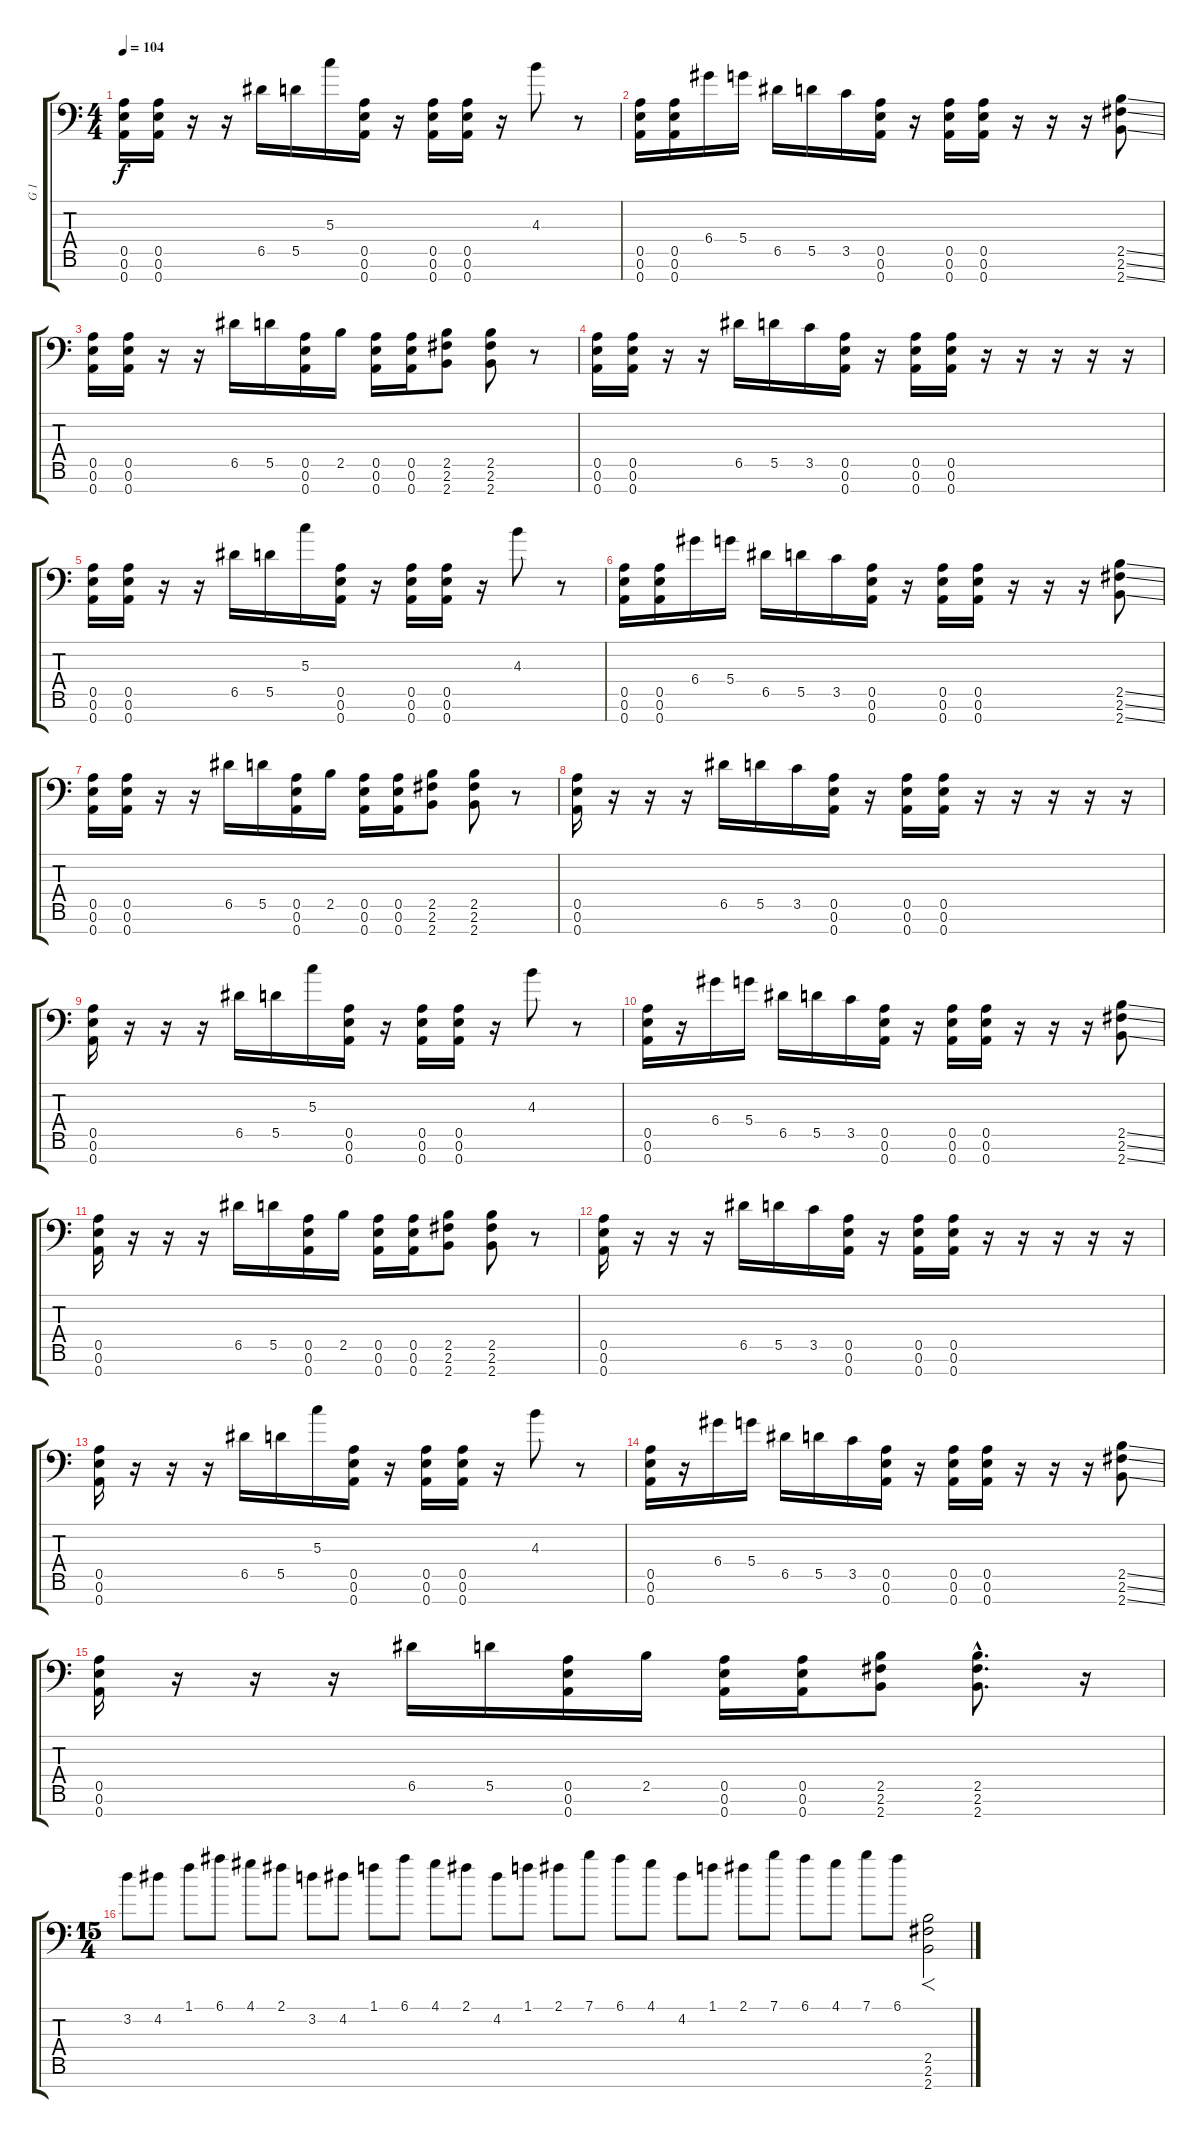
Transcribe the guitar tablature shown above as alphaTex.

\track ("G 1" "G 1") {instrument distortionguitar}
\staff {score tabs}
\tuning (E4 B3 G3 D3 A2 E2 A1) {hide}
\ts (4 4)
\tempo 104
\clef f4
\ks c
(0.5 0.6 0.7).16{dy f} (0.5 0.6 0.7).16 r.16 r.16 6.5.16 5.5.16 5.3.16 (0.5 0.6 0.7).16 r.16 (0.5 0.6 0.7).16 (0.5 0.6 0.7).16 r.16 4.3.8 r.8 |
(0.5 0.6 0.7).16 (0.5 0.6 0.7).16 6.4.16 5.4.16 6.5.16 5.5.16 3.5.16 (0.5 0.6 0.7).16 r.16 (0.5 0.6 0.7).16 (0.5 0.6 0.7).16 r.16 r.16 r.16 (2.5{ss} 2.6{ss} 2.7{ss}).8 |
(0.5 0.6 0.7).16 (0.5 0.6 0.7).16 r.16 r.16 6.5.16 5.5.16 (0.5 0.6 0.7).16 2.5.16 (0.5 0.6 0.7).16 (0.5 0.6 0.7).16 (2.5 2.6 2.7).8 (2.5 2.6 2.7).8 r.8 |
(0.5 0.6 0.7).16 (0.5 0.6 0.7).16 r.16 r.16 6.5.16 5.5.16 3.5.16 (0.5 0.6 0.7).16 r.16 (0.5 0.6 0.7).16 (0.5 0.6 0.7).16 r.16 r.16 r.16 r.16 r.16 |
(0.5 0.6 0.7).16 (0.5 0.6 0.7).16 r.16 r.16 6.5.16 5.5.16 5.3.16 (0.5 0.6 0.7).16 r.16 (0.5 0.6 0.7).16 (0.5 0.6 0.7).16 r.16 4.3.8 r.8 |
(0.5 0.6 0.7).16 (0.5 0.6 0.7).16 6.4.16 5.4.16 6.5.16 5.5.16 3.5.16 (0.5 0.6 0.7).16 r.16 (0.5 0.6 0.7).16 (0.5 0.6 0.7).16 r.16 r.16 r.16 (2.5{ss} 2.6{ss} 2.7{ss}).8 |
(0.5 0.6 0.7).16 (0.5 0.6 0.7).16 r.16 r.16 6.5.16 5.5.16 (0.5 0.6 0.7).16 2.5.16 (0.5 0.6 0.7).16 (0.5 0.6 0.7).16 (2.5 2.6 2.7).8 (2.5 2.6 2.7).8 r.8 |
(0.5 0.6 0.7).16 r.16 r.16 r.16 6.5.16 5.5.16 3.5.16 (0.5 0.6 0.7).16 r.16 (0.5 0.6 0.7).16 (0.5 0.6 0.7).16 r.16 r.16 r.16 r.16 r.16 |
(0.5 0.6 0.7).16 r.16 r.16 r.16 6.5.16 5.5.16 5.3.16 (0.5 0.6 0.7).16 r.16 (0.5 0.6 0.7).16 (0.5 0.6 0.7).16 r.16 4.3.8 r.8 |
(0.5 0.6 0.7).16 r.16 6.4.16 5.4.16 6.5.16 5.5.16 3.5.16 (0.5 0.6 0.7).16 r.16 (0.5 0.6 0.7).16 (0.5 0.6 0.7).16 r.16 r.16 r.16 (2.5{ss} 2.6{ss} 2.7{ss}).8 |
(0.5 0.6 0.7).16 r.16 r.16 r.16 6.5.16 5.5.16 (0.5 0.6 0.7).16 2.5.16 (0.5 0.6 0.7).16 (0.5 0.6 0.7).16 (2.5 2.6 2.7).8 (2.5 2.6 2.7).8 r.8 |
(0.5 0.6 0.7).16 r.16 r.16 r.16 6.5.16 5.5.16 3.5.16 (0.5 0.6 0.7).16 r.16 (0.5 0.6 0.7).16 (0.5 0.6 0.7).16 r.16 r.16 r.16 r.16 r.16 |
(0.5 0.6 0.7).16 r.16 r.16 r.16 6.5.16 5.5.16 5.3.16 (0.5 0.6 0.7).16 r.16 (0.5 0.6 0.7).16 (0.5 0.6 0.7).16 r.16 4.3.8 r.8 |
(0.5 0.6 0.7).16 r.16 6.4.16 5.4.16 6.5.16 5.5.16 3.5.16 (0.5 0.6 0.7).16 r.16 (0.5 0.6 0.7).16 (0.5 0.6 0.7).16 r.16 r.16 r.16 (2.5{ss} 2.6{ss} 2.7{ss}).8 |
(0.5 0.6 0.7).16 r.16 r.16 r.16 6.5.16 5.5.16 (0.5 0.6 0.7).16 2.5.16 (0.5 0.6 0.7).16 (0.5 0.6 0.7).16 (2.5 2.6 2.7).8 (2.5{hac} 2.6{hac} 2.7{hac}).8{d} r.16{volume 5} |
\ts (15 4)
3.2.8{volume 15} 4.2.8 1.1.8 6.1.8 4.1.8 2.1.8 3.2.8 4.2.8 1.1.8 6.1.8 4.1.8 2.1.8 4.2.8 1.1.8 2.1.8 7.1.8 6.1.8 4.1.8 4.2.8 1.1.8 2.1.8 7.1.8 6.1.8 4.1.8 7.1.8 6.1.8 (2.5 2.6 2.7).2{f}
